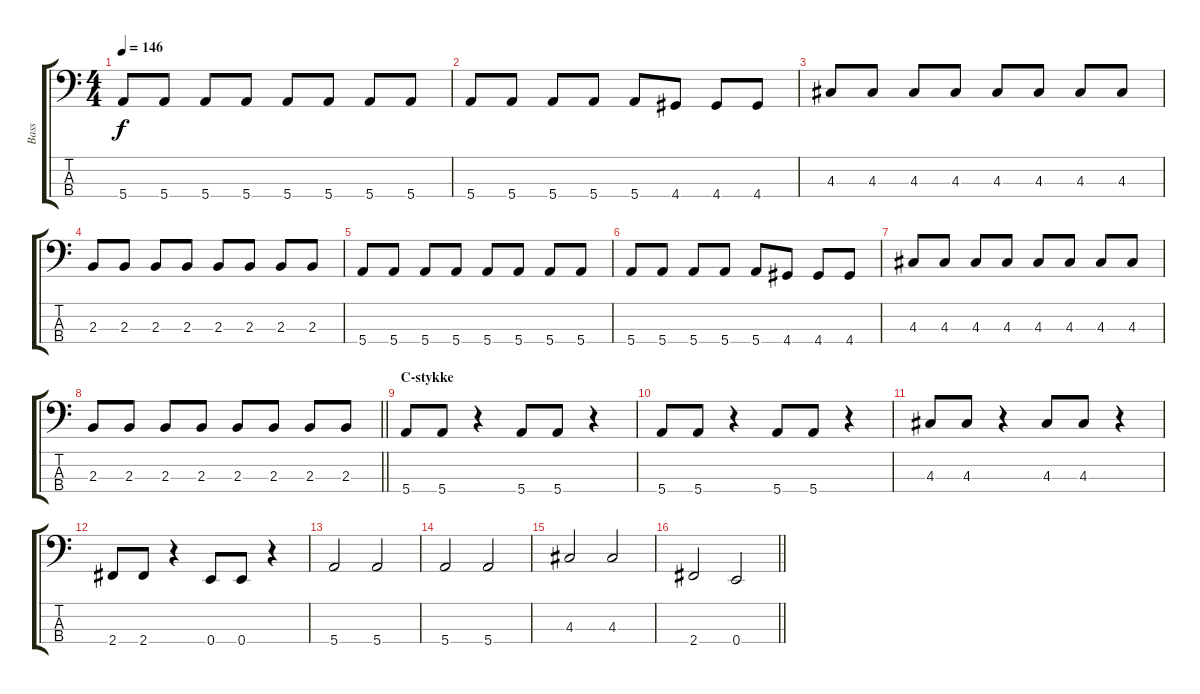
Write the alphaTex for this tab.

\track ("Bass" "Bass") {instrument electricbassfinger}
\staff {score tabs}
\tuning (G2 D2 A1 E1) {hide}
\ts (4 4)
\tempo 146
\clef f4
\ks c
5.4.8{dy f} 5.4.8 5.4.8 5.4.8 5.4.8 5.4.8 5.4.8 5.4.8 |
5.4.8 5.4.8 5.4.8 5.4.8 5.4.8 4.4.8 4.4.8 4.4.8 |
4.3.8 4.3.8 4.3.8 4.3.8 4.3.8 4.3.8 4.3.8 4.3.8 |
2.3.8 2.3.8 2.3.8 2.3.8 2.3.8 2.3.8 2.3.8 2.3.8 |
5.4.8 5.4.8 5.4.8 5.4.8 5.4.8 5.4.8 5.4.8 5.4.8 |
5.4.8 5.4.8 5.4.8 5.4.8 5.4.8 4.4.8 4.4.8 4.4.8 |
4.3.8 4.3.8 4.3.8 4.3.8 4.3.8 4.3.8 4.3.8 4.3.8 |
\barLineRight lightlight
2.3.8 2.3.8 2.3.8 2.3.8 2.3.8 2.3.8 2.3.8 2.3.8 |
\section ("" "C-stykke")
5.4.8 5.4.8 r.4 5.4.8 5.4.8 r.4 |
5.4.8 5.4.8 r.4 5.4.8 5.4.8 r.4 |
4.3.8 4.3.8 r.4 4.3.8 4.3.8 r.4 |
2.4.8 2.4.8 r.4 0.4.8 0.4.8 r.4 |
5.4.2 5.4.2 |
5.4.2 5.4.2 |
4.3.2 4.3.2 |
\barLineRight lightlight
2.4.2 0.4.2
